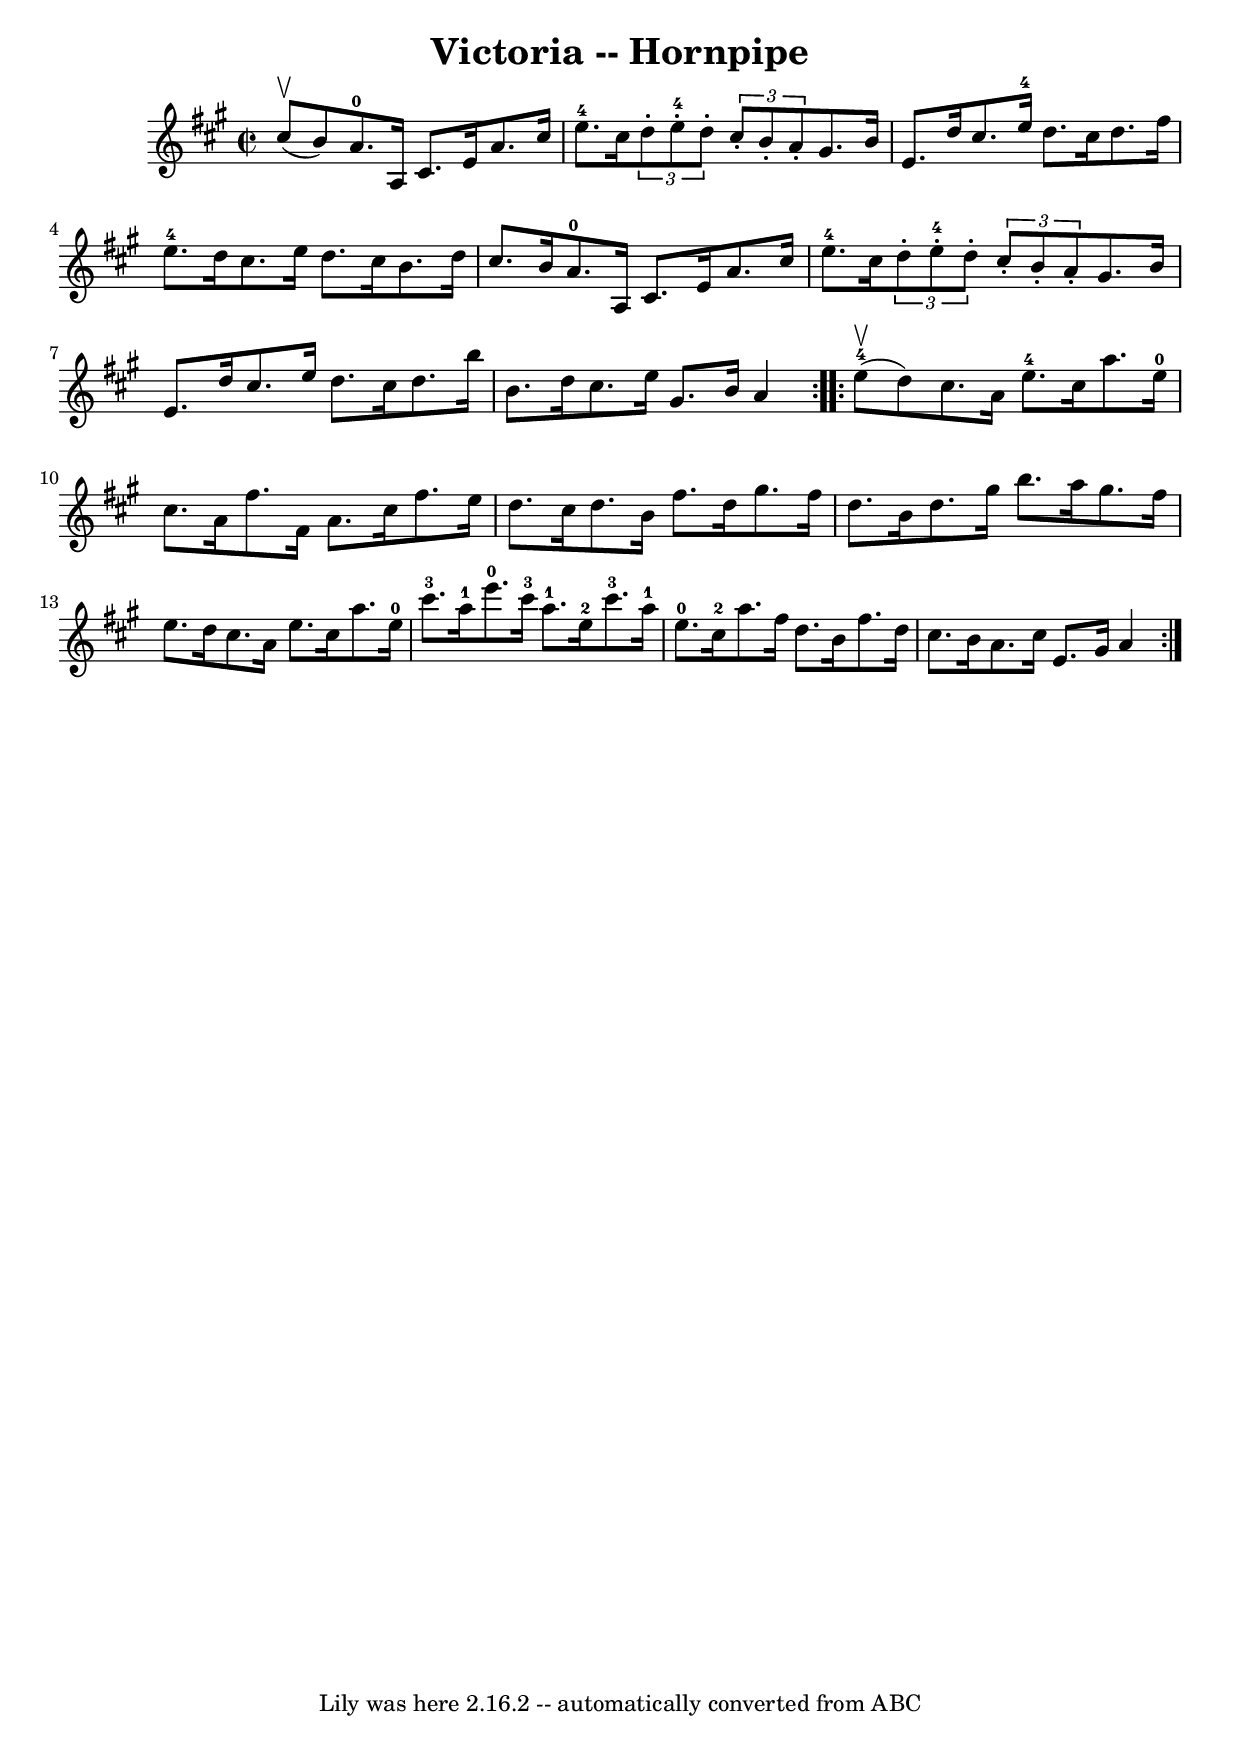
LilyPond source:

\version "2.16.2"
\include "Mammoth.ily"
\header {
  %% book = "Cole's 1000 Fiddle Tunes"
  crossRefNumber = "1"
  footnotes = ""
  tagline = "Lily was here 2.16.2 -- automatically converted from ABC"
  title = "Victoria -- Hornpipe"

}
voicedefault =  {



  \repeat volta 2 {

    \override Staff.TimeSignature #'style = #'C
    \time 2/2 
    \key a \major
    cis''8 (^\upbow b'8) |
    a'8.-0   
    a16 cis'8. e'16 a'8. cis''16 e''8.-4 cis''16  |
    
    \times 2/3 { d''8 -. e''8-4-. d''8 -. 
	       }   \times 2/3 { cis''8 -.   
				b'8 -. a'8 -. 
			      } gis'8. b'16 e'8. d''16  |
    cis''8.    
    e''16-4 d''8. cis''16 d''8. fis''16 e''8.-4 d''16  
    |
    cis''8. e''16 d''8. cis''16 b'8. d''16 cis''8.    
    b'16  |
    a'8.-0 a16 cis'8. e'16 a'8. cis''16    
    e''8.-4 cis''16  |
    \times 2/3 { d''8 -. e''8-4-. d''8 -. 

	       }   \times 2/3 { cis''8 -. b'8 -. a'8 -. 
			      } gis'8. b'16 e'8.    
    d''16  |
    cis''8. e''16 d''8. cis''16 d''8. b''16    
    b'8. d''16  |
    cis''8. e''16 gis'8. b'16 a'4  
  }     

  \repeat volta 2 {
    e''8-4(^\upbow d''8) |
    cis''8. a'16 
    e''8.-4 cis''16 a''8. e''16-0 cis''8. a'16  |
    
    fis''8. fis'16 a'8. cis''16 fis''8. e''16 d''8. cis''16  
    |
    d''8. b'16 fis''8. d''16 gis''8. fis''16 d''8.    
    b'16  |
    d''8. gis''16 b''8. a''16 gis''8. fis''16    
    e''8. d''16  |
    cis''8. a'16 e''8. cis''16 a''8.    
    e''16-0 cis'''8.-3 a''16-1 |
    e'''8.-0 cis'''16-3  
    a''8.-1 e''16-2 cis'''8.-3 a''16-1 e''8.-0 cis''16 
    -2 |
    a''8. fis''16 d''8. b'16 fis''8. d''16    
    cis''8. b'16  |
    a'8. cis''16 e'8. gis'16  |
    a'4  

  }   

}

\score{
  <<

    \context Staff="default"
    {
      \voicedefault 
      
    }

  >>
  \layout {
    
  }
  \midi {
  }

}
